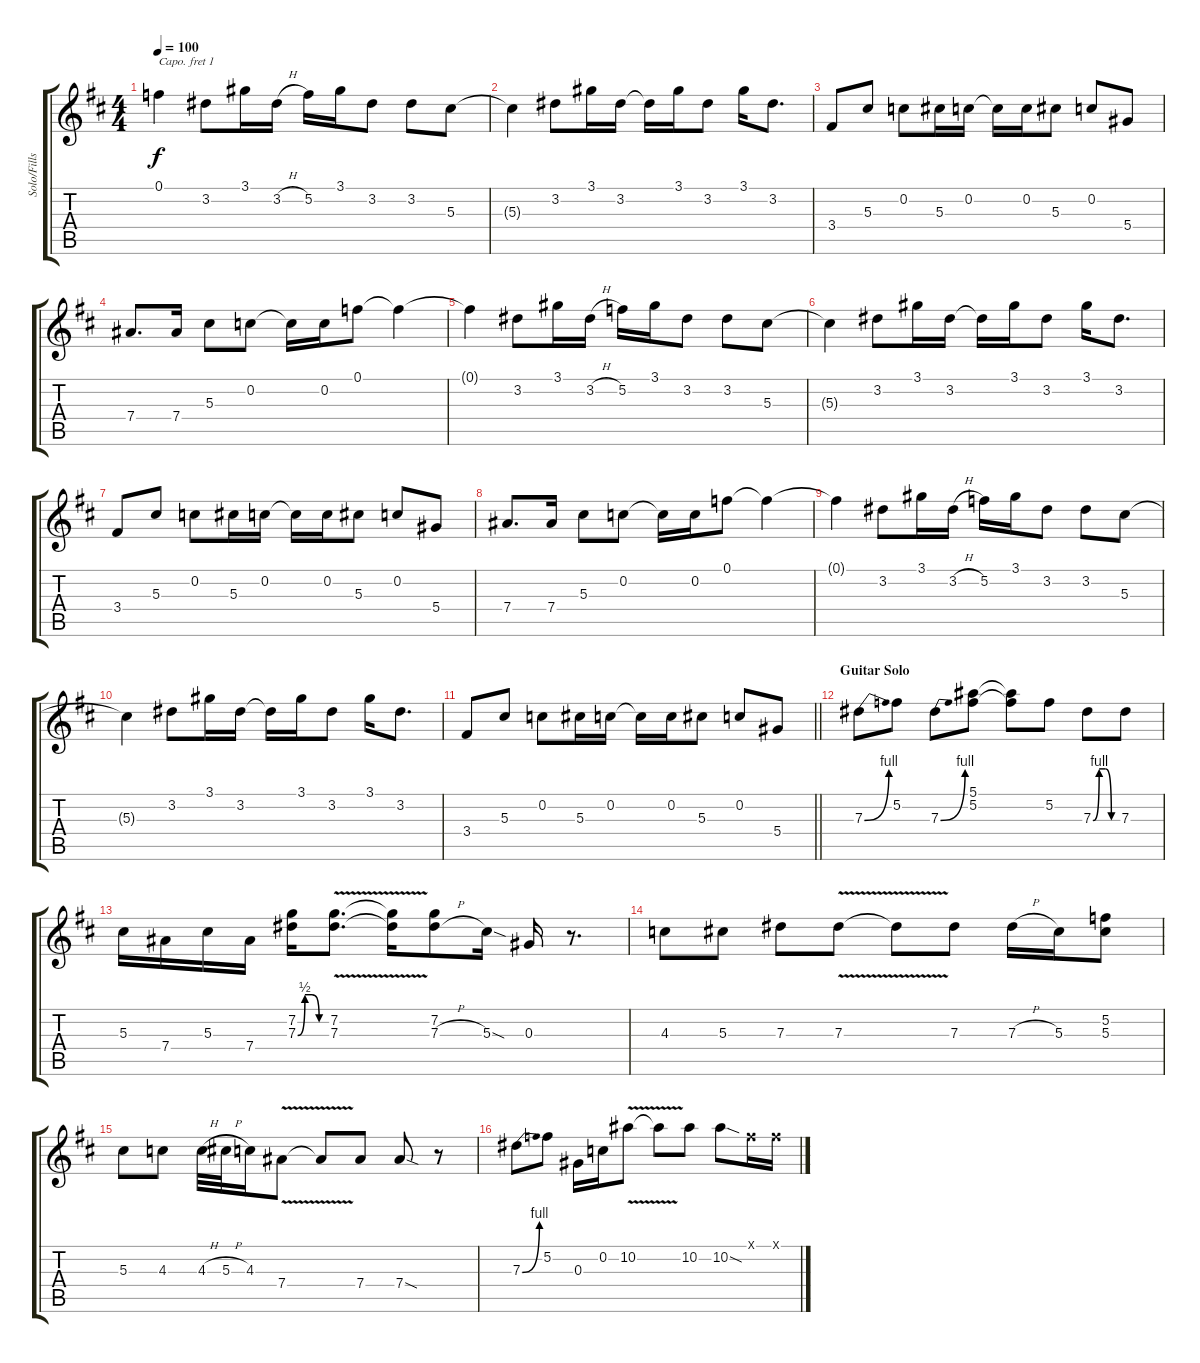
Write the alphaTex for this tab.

\track ("Solo/Fills" "Solo/Fills") {instrument overdrivenguitar}
\staff {score tabs}
\capo 1
\tuning (E4 B3 G3 D3 A2 E2) {hide}
\ts (4 4)
\tempo 100
\clef g2
\ks d
0.1{t}.4{dy f} 3.2.8 3.1.16 3.2{h}.16 5.2.16 3.1.16 3.2.8 3.2.8 5.3.8 |
5.3{t}.4 3.2.8 3.1.16 3.2.16 3.2{t}.16 3.1.16 3.2.8 3.1.16 3.2.8{d} |
3.4.8 5.3.8 0.2.8 5.3.16 0.2.16 0.2{t}.16 0.2.16 5.3.8 0.2.8 5.4.8 |
7.4.8{d} 7.4.16 5.3.8 0.2.8 0.2{t}.16 0.2.16 0.1.8 0.1{t}.4 |
0.1{t}.4 3.2.8 3.1.16 3.2{h}.16 5.2.16 3.1.16 3.2.8 3.2.8 5.3.8 |
5.3{t}.4 3.2.8 3.1.16 3.2.16 3.2{t}.16 3.1.16 3.2.8 3.1.16 3.2.8{d} |
3.4.8 5.3.8 0.2.8 5.3.16 0.2.16 0.2{t}.16 0.2.16 5.3.8 0.2.8 5.4.8 |
7.4.8{d} 7.4.16 5.3.8 0.2.8 0.2{t}.16 0.2.16 0.1.8 0.1{t}.4 |
0.1{t}.4 3.2.8 3.1.16 3.2{h}.16 5.2.16 3.1.16 3.2.8 3.2.8 5.3.8 |
5.3{t}.4 3.2.8 3.1.16 3.2.16 3.2{t}.16 3.1.16 3.2.8 3.1.16 3.2.8{d} |
\barLineRight lightlight
3.4.8 5.3.8 0.2.8 5.3.16 0.2.16 0.2{t}.16 0.2.16 5.3.8 0.2.8 5.4.8 |
\section ("" "Guitar Solo")
7.3{be (bend 0 0 60 4)}.8{volume 14} 5.2.8 7.3{be (bend 0 0 60 4)}.8 (5.1 5.2).8 (5.1{t} 5.2{t}).8 5.2.8 7.3{be (custom 0 0 15 4 30 4 45 0 60 0)}.8 7.3.8 |
5.3.16 7.4.16 5.3.16 7.4.16 (7.2 7.3{be (custom 0 0 15 2 30 2 45 0 60 0)}).16 (7.2{v} 7.3).8{d} (7.2{t} 7.3{t}).16 (7.2 7.3{h}).8 5.3{sod}.16 0.3.16 r.8{d} |
4.3.8 5.3.8 7.3.8 7.3{v}.8 7.3{t}.8 7.3.8 7.3{h}.16 5.3.16 (5.2 5.3).8 |
5.3.8 4.3.8 4.3{h}.32 5.3{h}.32 4.3.16 7.4{v}.8 7.4{t}.8 7.4.8 7.4{sod}.8 r.8 |
7.3{be (bend 0 0 60 4)}.8 5.2.8 0.3.16 0.2.16 10.2{v}.8 10.2{t}.8 10.2.8 10.2{sod}.8 0.1{x}.16 0.1{x}.16
